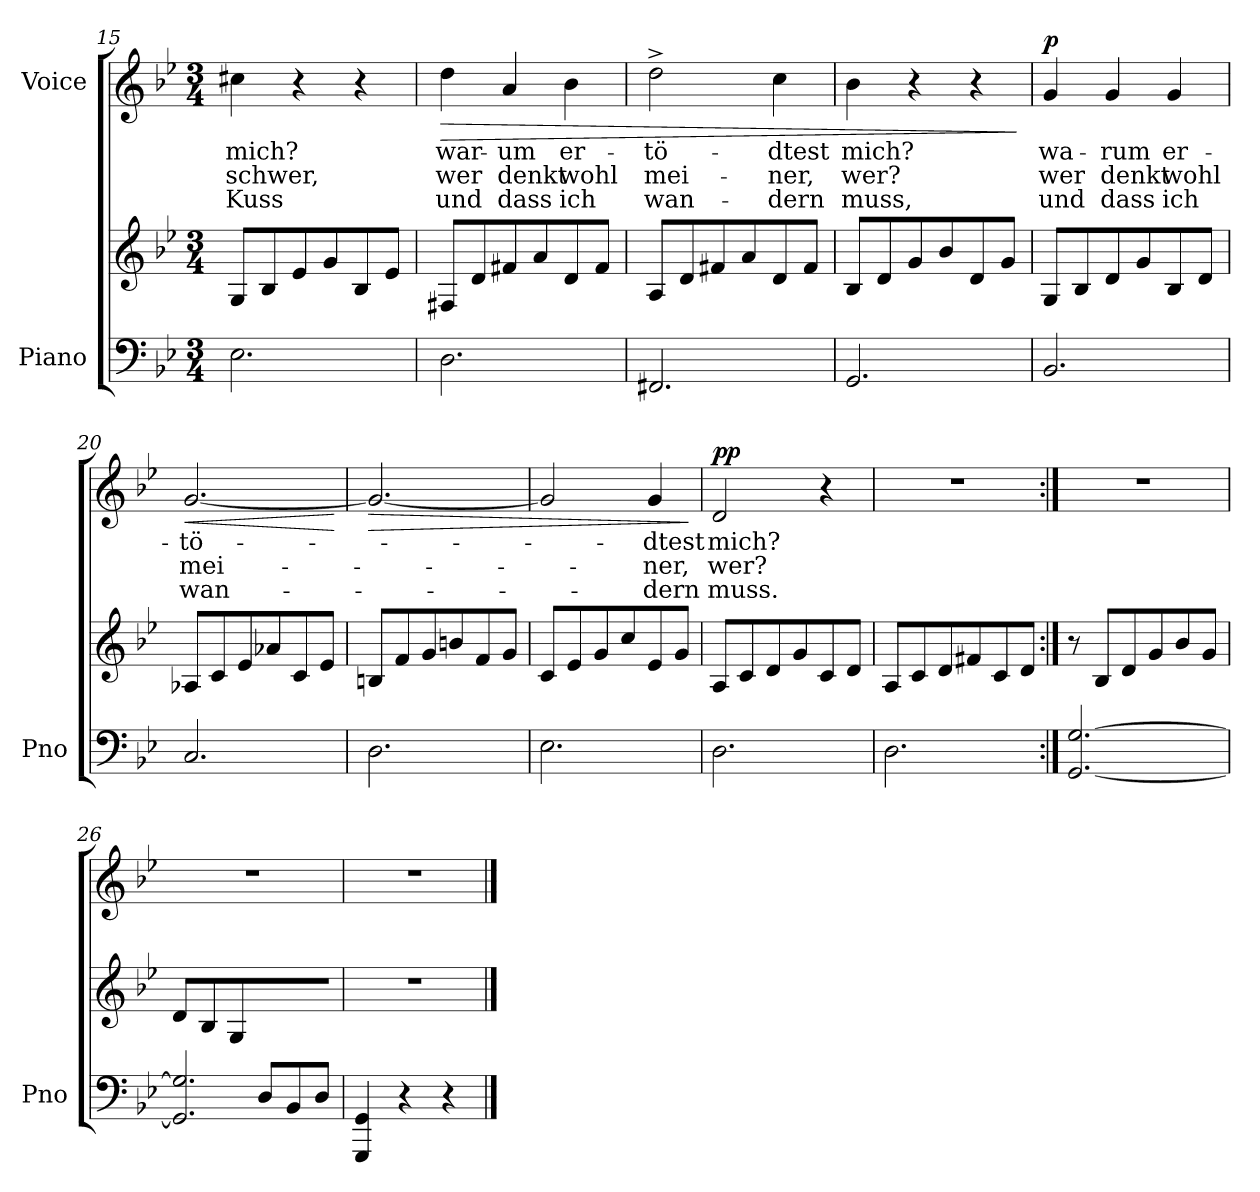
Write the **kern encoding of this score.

**kern	**kern	**kern	**text	**text	**text	**dynam
*part2	*part2	*part1	*part1	*part1	*part1	*part1
*staff3	*staff2	*staff1	*staff1	*staff1	*staff1	*staff1
*I"Piano	*	*I"Voice	*	*	*	*
*I'Pno	*	*	*	*	*	*
*clefF4	*clefG2	*clefG2	*	*	*	*
*k[b-e-]	*k[b-e-]	*k[b-e-]	*	*	*	*
*M3/4	*M3/4	*M3/4	*	*	*	*
=15	=15	=15	=15	=15	=15	=15
!	!	!	!LO:LY:b	!LO:LY:b	!LO:LY:b	!
2.E-\	8G/L	4cc#X\	mich?	schwer,	Kuss	.
.	8B-/	.	.	.	.	.
.	8e-/	4r	.	.	.	.
.	8g/	.	.	.	.	.
.	8B-/	4r	.	.	.	.
.	8e-/J	.	.	.	.	.
=16	=16	=16	=16	=16	=16	=16
!	!	!	!LO:LY:b	!LO:LY:b	!LO:LY:b	!LO:HP:b
2.D\	8F#X/L	4dd\	war-	wer	und	>
.	8d/	.	.	.	.	.
!	!	!	!LO:LY:b	!LO:LY:b	!LO:LY:b	!
.	8f#X/	4a/	-um	denkt	dass	.
.	8a/	.	.	.	.	.
!	!	!	!LO:LY:b	!LO:LY:b	!LO:LY:b	!
.	8d/	4b-\	er-	wohl	ich	.
.	8f#/J	.	.	.	.	.
=17	=17	=17	=17	=17	=17	=17
!	!	!	!LO:LY:b	!LO:LY:b	!LO:LY:b	!
2.FF#X/	8A/L	2dd^\	tö-	mei-	wan-	.
.	8d/	.	.	.	.	.
.	8f#X/	.	.	.	.	.
.	8a/	.	.	.	.	.
!	!	!	!LO:LY:b	!LO:LY:b	!LO:LY:b	!
.	8d/	4cc\	dtest	ner,	-dern	.
.	8f#/J	.	.	.	.	.
!!LO:LB:g=z
=18	=18	=18	=18	=18	=18	=18
!	!	!	!LO:LY:b	!LO:LY:b	!LO:LY:b	!
2.GG/	8B-/L	4b-\	mich?	wer?	muss,	.
.	8d/	.	.	.	.	.
.	8g/	4r	.	.	.	.
.	8b-/	.	.	.	.	.
.	8d/	4r	.	.	.	.
.	8g/J	.	.	.	.	.
.	.	.	.	.	.	]
=19	=19	=19	=19	=19	=19	=19
!	!	!	!LO:LY:b	!LO:LY:b	!LO:LY:b	!LO:DY:a
2.BB-/	8G/L	4g/	wa-	wer	und	p
.	8B-/	.	.	.	.	.
!	!	!	!LO:LY:b	!LO:LY:b	!LO:LY:b	!
.	8d/	4g/	-rum	denkt	dass	.
.	8g/	.	.	.	.	.
!	!	!	!LO:LY:b	!LO:LY:b	!LO:LY:b	!
.	8B-/	4g/	er-	wohl	ich	.
.	8d/J	.	.	.	.	.
=20	=20	=20	=20	=20	=20	=20
!	!	!	!LO:LY:b	!LO:LY:b	!LO:LY:b	!LO:HP:b
2.C/	8A-X/L	[2.g/	-tö-	mei--	wan-	<
.	8c/	.	.	.	.	.
.	8e-/	.	.	.	.	.
.	8a-X/	.	.	.	.	.
.	8c/	.	.	.	.	.
.	8e-/J	.	.	.	.	.
.	.	.	.	.	.	[
=21	=21	=21	=21	=21	=21	=21
!	!	!	!	!	!	!LO:HP:b
2.D\	8Bn/L	2.g/_	.	.	.	>
.	8f/	.	.	.	.	.
.	8g/	.	.	.	.	.
.	8bn/	.	.	.	.	.
.	8f/	.	.	.	.	.
.	8g/J	.	.	.	.	.
=22	=22	=22	=22	=22	=22	=22
2.E-\	8c/L	2g/]	.	.	.	.
.	8e-/	.	.	.	.	.
.	8g/	.	.	.	.	.
.	8cc/	.	.	.	.	.
!	!	!	!LO:LY:b	!LO:LY:b	!LO:LY:b	!
.	8e-/	4g/	-dtest	-ner,	-dern	.
.	8g/J	.	.	.	.	.
.	.	.	.	.	.	]
=23	=23	=23	=23	=23	=23	=23
!	!	!	!LO:LY:b	!LO:LY:b	!LO:LY:b	!LO:DY:a
2.D\	8A/L	2d/	mich?	wer?	muss.	pp
.	8c/	.	.	.	.	.
.	8d/	.	.	.	.	.
.	8g/	.	.	.	.	.
.	8c/	4r	.	.	.	.
.	8d/J	.	.	.	.	.
=24	=24	=24	=24	=24	=24	=24
2.D\	8A/L	2.r	.	.	.	.
.	8c/	.	.	.	.	.
.	8d/	.	.	.	.	.
.	8f#X/	.	.	.	.	.
.	8c/	.	.	.	.	.
.	8d/J	.	.	.	.	.
=25:|!	=25:|!	=25:|!	=25:|!	=25:|!	=25:|!	=25:|!
[2.GG/ [2.G/	8r	2.r	.	.	.	.
.	8B-/L	.	.	.	.	.
.	8d/	.	.	.	.	.
.	8g/	.	.	.	.	.
.	8b-/	.	.	.	.	.
.	8g/J	.	.	.	.	.
=26	=26	=26	=26	=26	=26	=26
*^	*	*	*	*	*	*
2.GG/] 2.G/]	4rGGyy	8d/L	2.r	.	.	.	.
.	.	8B-/	.	.	.	.	.
.	8rGGyy	8G/	.	.	.	.	.
.	8D/L	8reyy	.	.	.	.	.
.	8BB-/	8reyy	.	.	.	.	.
.	8D/J	8d/Jyy	.	.	.	.	.
*v	*v	*	*	*	*	*	*
=27	=27	=27	=27	=27	=27	=27
4GGG/ 4GG/	2.r	2.r	.	.	.	.
4r	.	.	.	.	.	.
4r	.	.	.	.	.	.
==	==	==	==	==	==	==
*-	*-	*-	*-	*-	*-	*-
